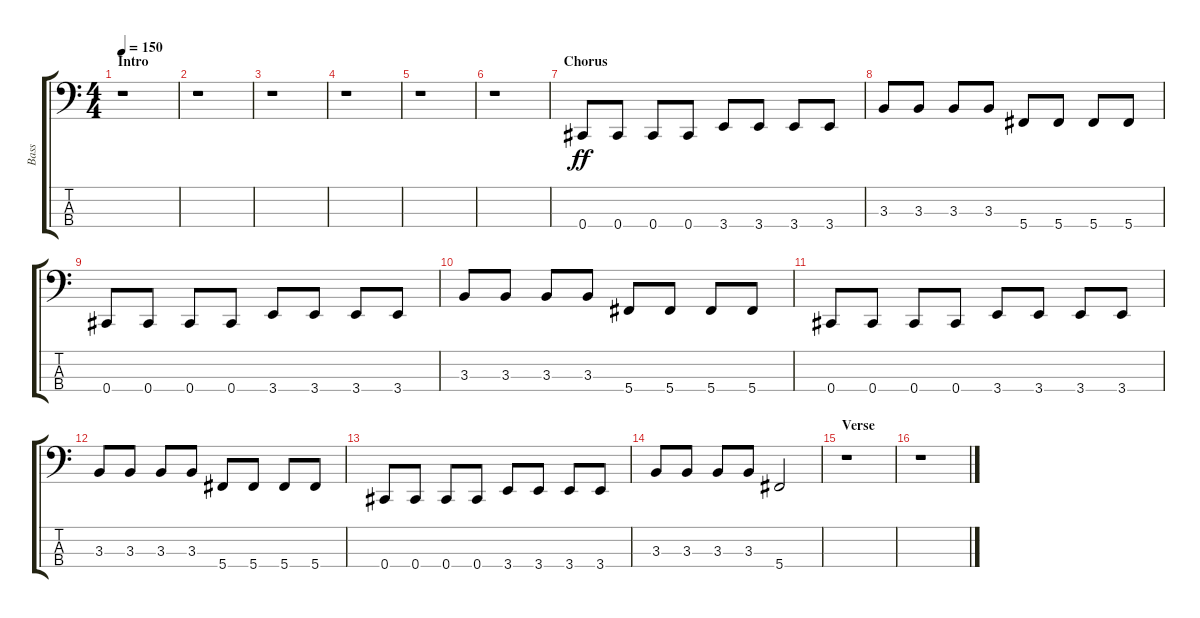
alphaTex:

\track ("Bass" "Bass") {instrument electricbassfinger}
\staff {score tabs}
\tuning (Gb2 Db2 Ab1 Db1) {hide}
\ts (4 4)
\section ("" "Intro")
\tempo 150
\clef f4
\ks c
r.1{dy ff instrument electricbassfinger} |
r.1 |
r.1 |
r.1 |
r.1 |
r.1 |
\section ("" "Chorus")
0.4.8 0.4.8 0.4.8 0.4.8 3.4.8 3.4.8 3.4.8 3.4.8 |
3.3.8 3.3.8 3.3.8 3.3.8 5.4.8 5.4.8 5.4.8 5.4.8 |
0.4.8 0.4.8 0.4.8 0.4.8 3.4.8 3.4.8 3.4.8 3.4.8 |
3.3.8 3.3.8 3.3.8 3.3.8 5.4.8 5.4.8 5.4.8 5.4.8 |
0.4.8 0.4.8 0.4.8 0.4.8 3.4.8 3.4.8 3.4.8 3.4.8 |
3.3.8 3.3.8 3.3.8 3.3.8 5.4.8 5.4.8 5.4.8 5.4.8 |
0.4.8 0.4.8 0.4.8 0.4.8 3.4.8 3.4.8 3.4.8 3.4.8 |
3.3.8 3.3.8 3.3.8 3.3.8 5.4.2 |
\section ("" "Verse")
r.1 |
r.1
